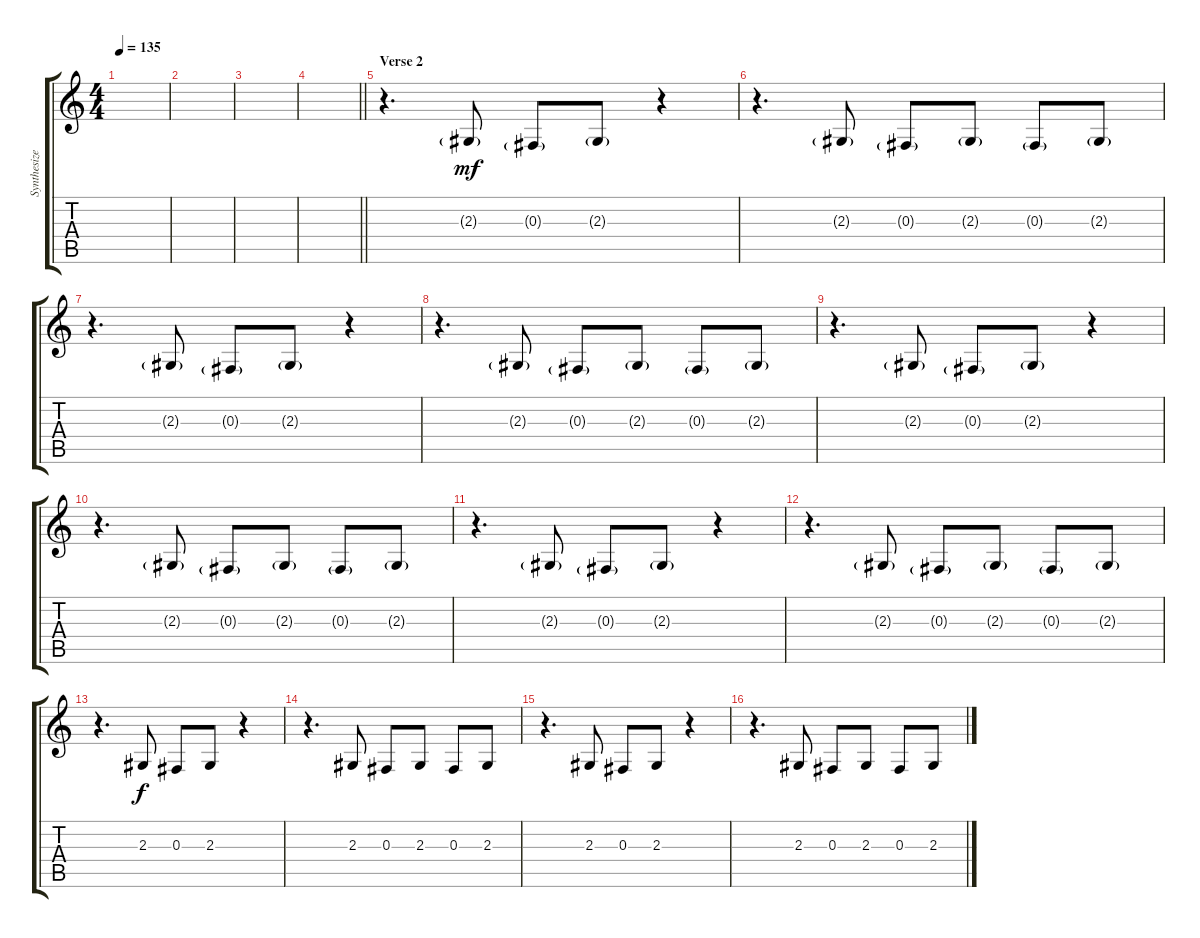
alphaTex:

\track ("Synthesizer" "Synthesize") {instrument lead2sawtooth}
\staff {score tabs}
\tuning (Eb4 Bb3 Gb3 Db3 Ab2 Eb2) {hide}
\ts (4 4)
\tempo 135
\clef g2
\ks c
|
|
|
\barLineRight lightlight
|
\section ("" "Verse 2")
r.4{d} 2.3{g}.8{dy mf} 0.3{g}.8 2.3{g}.8 r.4 |
r.4{d} 2.3{g}.8 0.3{g}.8 2.3{g}.8 0.3{g}.8 2.3{g}.8 |
r.4{d} 2.3{g}.8 0.3{g}.8 2.3{g}.8 r.4 |
r.4{d} 2.3{g}.8 0.3{g}.8 2.3{g}.8 0.3{g}.8 2.3{g}.8 |
r.4{d} 2.3{g}.8 0.3{g}.8 2.3{g}.8 r.4 |
r.4{d} 2.3{g}.8 0.3{g}.8 2.3{g}.8 0.3{g}.8 2.3{g}.8 |
r.4{d} 2.3{g}.8 0.3{g}.8 2.3{g}.8 r.4 |
r.4{d} 2.3{g}.8 0.3{g}.8 2.3{g}.8 0.3{g}.8 2.3{g}.8 |
r.4{d} 2.3.8{dy f} 0.3.8 2.3.8 r.4 |
r.4{d} 2.3.8 0.3.8 2.3.8 0.3.8 2.3.8 |
r.4{d} 2.3.8 0.3.8 2.3.8 r.4 |
r.4{d} 2.3.8 0.3.8 2.3.8 0.3.8 2.3.8
